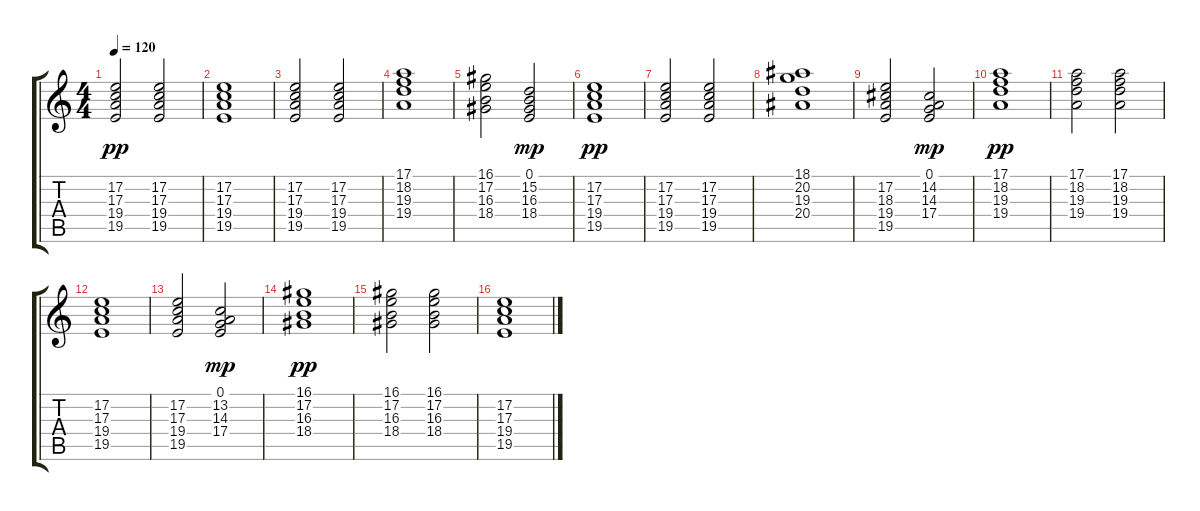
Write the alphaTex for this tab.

\track "" {instrument stringensemble1}
\staff {score tabs}
\tuning (E4 B3 G3 D3 A2 E2) {hide}
\ts (4 4)
\tempo 120
\clef g2
\ks c
(17.2 17.3 19.4 19.5).2{dy pp} (17.2 17.3 19.4 19.5).2 |
(17.2 17.3 19.4 19.5).1 |
(17.2 17.3 19.4 19.5).2 (17.2 17.3 19.4 19.5).2 |
(17.1 18.2 19.3 19.4).1 |
(16.1 17.2 16.3 18.4).2 (0.1 15.2 16.3 18.4).2{dy mp} |
(17.2 17.3 19.4 19.5).1{dy pp} |
(17.2 17.3 19.4 19.5).2 (17.2 17.3 19.4 19.5).2 |
(18.1 20.2 19.3 20.4).1 |
(17.2 18.3 19.4 19.5).2 (0.1 14.2 14.3 17.4).2{dy mp} |
(17.1 18.2 19.3 19.4).1{dy pp} |
(17.1 18.2 19.3 19.4).2 (17.1 18.2 19.3 19.4).2 |
(17.2 17.3 19.4 19.5).1 |
(17.2 17.3 19.4 19.5).2 (0.1 13.2 14.3 17.4).2{dy mp} |
(16.1 17.2 16.3 18.4).1{dy pp} |
(16.1 17.2 16.3 18.4).2 (16.1 17.2 16.3 18.4).2 |
(17.2 17.3 19.4 19.5).1
